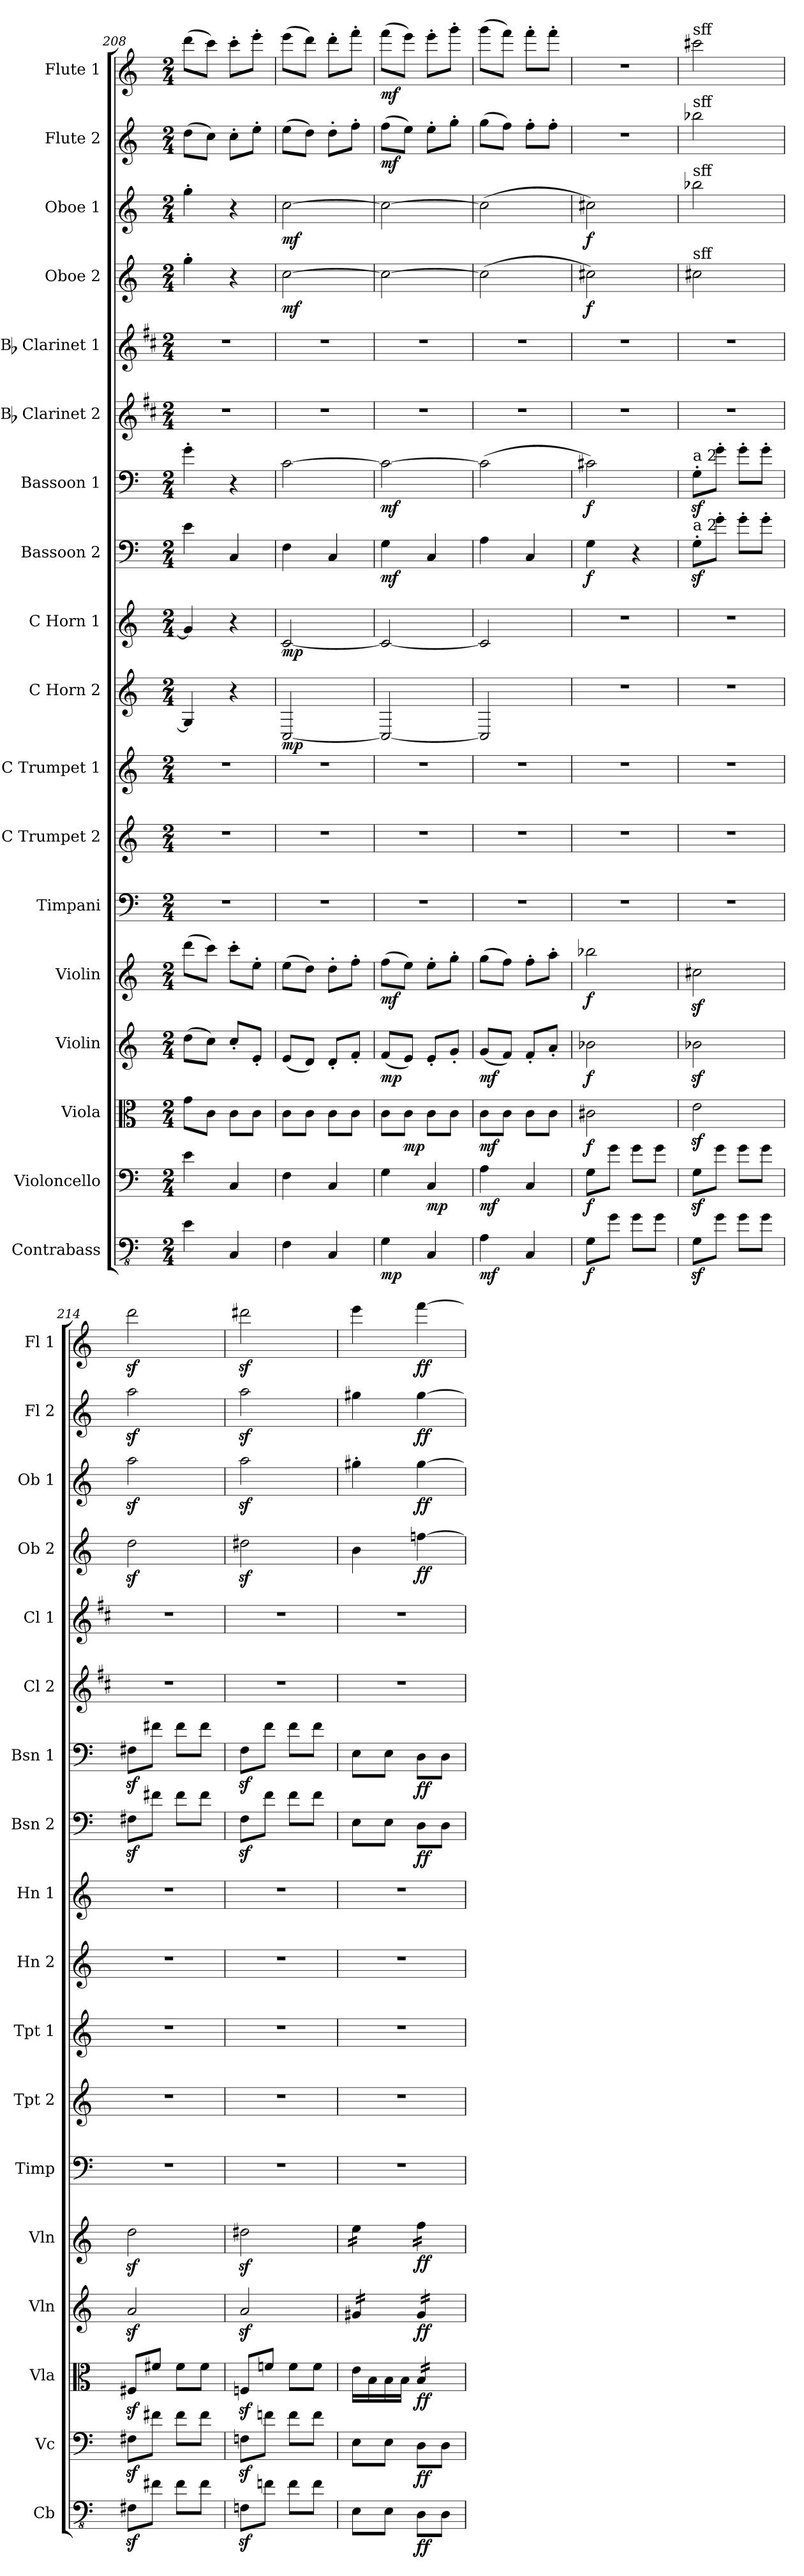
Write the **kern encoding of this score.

**kern	**dynam	**kern	**dynam	**kern	**dynam	**kern	**dynam	**kern	**dynam	**kern	**kern	**kern	**kern	**dynam	**kern	**dynam	**kern	**dynam	**kern	**dynam	**kern	**kern	**kern	**dynam	**kern	**dynam	**kern	**dynam	**kern	**dynam
*part18	*part18	*part17	*part17	*part16	*part16	*part15	*part15	*part14	*part14	*part13	*part12	*part11	*part10	*part10	*part9	*part9	*part8	*part8	*part7	*part7	*part6	*part5	*part4	*part4	*part3	*part3	*part2	*part2	*part1	*part1
*staff18	*staff18	*staff17	*staff17	*staff16	*staff16	*staff15	*staff15	*staff14	*staff14	*staff13	*staff12	*staff11	*staff10	*staff10	*staff9	*staff9	*staff8	*staff8	*staff7	*staff7	*staff6	*staff5	*staff4	*staff4	*staff3	*staff3	*staff2	*staff2	*staff1	*staff1
*I"Contrabass	*	*I"Violoncello	*	*I"Viola	*	*I"Violin	*	*I"Violin	*	*I"Timpani	*I"C Trumpet 2	*I"C Trumpet 1	*I"C Horn 2	*	*I"C Horn 1	*	*I"Bassoon 2	*	*I"Bassoon 1	*	*I"Bb Clarinet 2	*I"Bb Clarinet 1	*I"Oboe 2	*	*I"Oboe 1	*	*I"Flute 2	*	*I"Flute 1	*
*I'Cb	*	*I'Vc	*	*I'Vla	*	*I'Vln	*	*I'Vln	*	*I'Timp	*I'Tpt 2	*I'Tpt 1	*I'Hn 2	*	*I'Hn 1	*	*I'Bsn 2	*	*I'Bsn 1	*	*I'Cl 2	*I'Cl 1	*I'Ob 2	*	*I'Ob 1	*	*I'Fl 2	*	*I'Fl 1	*
*clefFv4	*	*clefF4	*	*clefC3	*	*clefG2	*	*clefG2	*	*clefF4	*clefG2	*clefG2	*clefG2	*	*clefG2	*	*clefF4	*	*clefF4	*	*clefG2	*clefG2	*clefG2	*	*clefG2	*	*clefG2	*	*clefG2	*
*	*	*	*	*	*	*	*	*	*	*	*	*	*ITrd7c12	*	*ITrd7c12	*	*	*	*	*	*ITrd1c2	*ITrd1c2	*	*	*	*	*	*	*	*
*k[]	*	*k[]	*	*k[]	*	*k[]	*	*k[]	*	*k[]	*k[]	*k[]	*k[]	*	*k[]	*	*k[]	*	*k[]	*	*k[]	*k[]	*k[]	*	*k[]	*	*k[]	*	*k[]	*
*M2/4	*	*M2/4	*	*M2/4	*	*M2/4	*	*M2/4	*	*M2/4	*M2/4	*M2/4	*M2/4	*	*M2/4	*	*M2/4	*	*M2/4	*	*M2/4	*M2/4	*M2/4	*	*M2/4	*	*M2/4	*	*M2/4	*
=208	=208	=208	=208	=208	=208	=208	=208	=208	=208	=208	=208	=208	=208	=208	=208	=208	=208	=208	=208	=208	=208	=208	=208	=208	=208	=208	=208	=208	=208	=208
4E	.	4e	.	8gL	.	(8ddL	.	(8dddL	.	2r	2r	2r	4GG/]	.	4G/]	.	4e	.	4g'	.	2r	2r	4gg'	.	4gg'	.	(8dd\L	.	(8ddd\L	.
.	.	.	.	8cJ	.	8ccJ)	.	8cccJ)	.	.	.	.	.	.	.	.	.	.	.	.	.	.	.	.	.	.	8cc\J)	.	8ccc\J)	.
4CC	.	4C	.	8cL	.	8cc'L	.	8ccc'L	.	.	.	.	4r	.	4r	.	4C	.	4r	.	.	.	4r	.	4r	.	8cc'\L	.	8ccc'\L	.
.	.	.	.	8cJ	.	8e'J	.	8ee'J	.	.	.	.	.	.	.	.	.	.	.	.	.	.	.	.	.	.	8ee'\J	.	8eee'\J	.
=209	=209	=209	=209	=209	=209	=209	=209	=209	=209	=209	=209	=209	=209	=209	=209	=209	=209	=209	=209	=209	=209	=209	=209	=209	=209	=209	=209	=209	=209	=209
!	!	!	!	!	!	!	!	!	!	!	!	!	!	!LO:DY:b	!	!LO:DY:b	!	!	!	!	!	!	!	!LO:DY:b	!	!LO:DY:b	!	!	!	!
4FF	.	4F	.	8cL	.	(8eL	.	(8eeL	.	2r	2r	2r	[2CC/	mp	[2C/	mp	4F	.	[2c	.	2r	2r	[2cc	mf	[2cc	mf	(8ee\L	.	(8eee\L	.
.	.	.	.	8cJ	.	8dJ)	.	8ddJ)	.	.	.	.	.	.	.	.	.	.	.	.	.	.	.	.	.	.	8dd\J)	.	8ddd\J)	.
4CC	.	4C	.	8cL	.	8d'L	.	8dd'L	.	.	.	.	.	.	.	.	4C	.	.	.	.	.	.	.	.	.	8dd'\L	.	8ddd'\L	.
.	.	.	.	8cJ	.	8f'J	.	8ff'J	.	.	.	.	.	.	.	.	.	.	.	.	.	.	.	.	.	.	8ff'\J	.	8fff'\J	.
=210	=210	=210	=210	=210	=210	=210	=210	=210	=210	=210	=210	=210	=210	=210	=210	=210	=210	=210	=210	=210	=210	=210	=210	=210	=210	=210	=210	=210	=210	=210
!	!LO:DY:b	!	!	!	!	!	!LO:DY:b	!	!LO:DY:b	!	!	!	!	!	!	!	!	!LO:DY:b	!	!LO:DY:b	!	!	!	!	!	!	!	!LO:DY:b	!	!LO:DY:b
4GG	mp	4G	.	8cL	.	(8fL	mp	(8ffL	mf	2r	2r	2r	2CC/_	.	2C/_	.	4G	mf	2c_	mf	2r	2r	2cc_	.	2cc_	.	(8ff\L	mf	(8fff\L	mf
!	!	!	!	!	!LO:DY:b	!	!	!	!	!	!	!	!	!	!	!	!	!	!	!	!	!	!	!	!	!	!	!	!	!
.	.	.	.	8cJ	mp	8eJ)	.	8eeJ)	.	.	.	.	.	.	.	.	.	.	.	.	.	.	.	.	.	.	8ee\J)	.	8eee\J)	.
!	!	!	!LO:DY:b	!	!	!	!	!	!	!	!	!	!	!	!	!	!	!	!	!	!	!	!	!	!	!	!	!	!	!
4CC	.	4C	mp	8cL	.	8e'L	.	8ee'L	.	.	.	.	.	.	.	.	4C	.	.	.	.	.	.	.	.	.	8ee'\L	.	8eee'\L	.
.	.	.	.	8cJ	.	8g'J	.	8gg'J	.	.	.	.	.	.	.	.	.	.	.	.	.	.	.	.	.	.	8gg'\J	.	8ggg'\J	.
=211	=211	=211	=211	=211	=211	=211	=211	=211	=211	=211	=211	=211	=211	=211	=211	=211	=211	=211	=211	=211	=211	=211	=211	=211	=211	=211	=211	=211	=211	=211
!	!LO:DY:b	!	!LO:DY:b	!	!LO:DY:b	!	!LO:DY:b	!	!	!	!	!	!	!	!	!	!	!	!	!	!	!	!	!	!	!	!	!	!	!
4AA	mf	4A	mf	8cL	mf	(8gL	mf	(8ggL	.	2r	2r	2r	2CC/]	.	2C/]	.	4A	.	(2c]	.	2r	2r	(2cc]	.	(2cc]	.	(8gg\L	.	(8ggg\L	.
.	.	.	.	8cJ	.	8fJ)	.	8ffJ)	.	.	.	.	.	.	.	.	.	.	.	.	.	.	.	.	.	.	8ff\J)	.	8fff\J)	.
4CC	.	4C	.	8cL	.	8f'L	.	8ff'L	.	.	.	.	.	.	.	.	4C	.	.	.	.	.	.	.	.	.	8ff'\L	.	8fff'\L	.
.	.	.	.	8cJ	.	8a'J	.	8aa'J	.	.	.	.	.	.	.	.	.	.	.	.	.	.	.	.	.	.	8ff'\J	.	8fff'\J	.
=212	=212	=212	=212	=212	=212	=212	=212	=212	=212	=212	=212	=212	=212	=212	=212	=212	=212	=212	=212	=212	=212	=212	=212	=212	=212	=212	=212	=212	=212	=212
!	!LO:DY:b	!	!LO:DY:b	!	!LO:DY:b	!	!LO:DY:b	!	!LO:DY:b	!	!	!	!	!	!	!	!	!LO:DY:b	!	!LO:DY:b	!	!	!	!LO:DY:b	!	!LO:DY:b	!	!	!	!
8GGL	f	8GL	f	2c#X	f	2b-X	f	2bb-X	f	2r	2r	2r	2r	.	2r	.	4G	f	2c#X)	f	2r	2r	2cc#X)	f	2cc#X)	f	2r	.	2r	.
8GJ	.	8gJ	.	.	.	.	.	.	.	.	.	.	.	.	.	.	.	.	.	.	.	.	.	.	.	.	.	.	.	.
8GL	.	8gL	.	.	.	.	.	.	.	.	.	.	.	.	.	.	4r	.	.	.	.	.	.	.	.	.	.	.	.	.
8GJ	.	8gJ	.	.	.	.	.	.	.	.	.	.	.	.	.	.	.	.	.	.	.	.	.	.	.	.	.	.	.	.
=213	=213	=213	=213	=213	=213	=213	=213	=213	=213	=213	=213	=213	=213	=213	=213	=213	=213	=213	=213	=213	=213	=213	=213	=213	=213	=213	=213	=213	=213	=213
!	!	!	!	!	!	!	!	!	!	!	!	!	!	!	!	!	!	!	!	!	!	!	!	!	!	!	!	!	!LO:TX:a:t=sff	!
!	!	!	!	!	!	!	!	!	!	!	!	!	!	!	!	!	!	!	!	!	!	!	!	!	!	!	!LO:TX:a:t=sff	!	!	!
!	!	!	!	!	!	!	!	!	!	!	!	!	!	!	!	!	!	!	!	!	!	!	!	!	!LO:TX:a:t=sff	!	!	!	!	!
!	!	!	!	!	!	!	!	!	!	!	!	!	!	!	!	!	!	!	!	!	!	!	!LO:TX:a:t=sff	!	!	!	!	!	!	!
!	!	!	!	!	!	!	!	!	!	!	!	!	!	!	!	!	!	!	!LO:TX:a:t=a 2	!	!	!	!	!	!	!	!	!	!	!
!	!	!	!	!	!	!	!	!	!	!	!	!	!	!	!	!	!LO:TX:a:t=a 2	!	!	!	!	!	!	!	!	!	!	!	!	!
8GGz<L	.	8Gz<L	.	2ez<	.	2b-Xz<	.	2cc#Xz<	.	2r	2r	2r	2r	.	2r	.	8Gz<'L	.	8Gz<'L	.	2r	2r	2cc#X\	.	2bb-X\	.	2bb-X\	.	2ccc#X\	.
8GJ	.	8gJ	.	.	.	.	.	.	.	.	.	.	.	.	.	.	8g'J	.	8g'J	.	.	.	.	.	.	.	.	.	.	.
8GL	.	8gL	.	.	.	.	.	.	.	.	.	.	.	.	.	.	8g'L	.	8g'L	.	.	.	.	.	.	.	.	.	.	.
8GJ	.	8gJ	.	.	.	.	.	.	.	.	.	.	.	.	.	.	8g'J	.	8g'J	.	.	.	.	.	.	.	.	.	.	.
=214	=214	=214	=214	=214	=214	=214	=214	=214	=214	=214	=214	=214	=214	=214	=214	=214	=214	=214	=214	=214	=214	=214	=214	=214	=214	=214	=214	=214	=214	=214
8FF#Xz<L	.	8F#Xz<L	.	8F#Xz<L	.	2az<	.	2ddz<	.	2r	2r	2r	2r	.	2r	.	8F#Xz<L	.	8F#Xz<L	.	2r	2r	2ddz<\	.	2aaz<\	.	2aaz<\	.	2dddz<\	.
8F#XJ	.	8f#XJ	.	8f#XJ	.	.	.	.	.	.	.	.	.	.	.	.	8f#XJ	.	8f#XJ	.	.	.	.	.	.	.	.	.	.	.
8F#L	.	8f#L	.	8f#L	.	.	.	.	.	.	.	.	.	.	.	.	8f#L	.	8f#L	.	.	.	.	.	.	.	.	.	.	.
8F#J	.	8f#J	.	8f#J	.	.	.	.	.	.	.	.	.	.	.	.	8f#J	.	8f#J	.	.	.	.	.	.	.	.	.	.	.
=215	=215	=215	=215	=215	=215	=215	=215	=215	=215	=215	=215	=215	=215	=215	=215	=215	=215	=215	=215	=215	=215	=215	=215	=215	=215	=215	=215	=215	=215	=215
8FFnz<L	.	8Fnz<L	.	8Fnz<L	.	2az<	.	2dd#Xz<	.	2r	2r	2r	2r	.	2r	.	8Fz<L	.	8Fz<L	.	2r	2r	2dd#Xz<\	.	2aaz<\	.	2aaz<\	.	2ddd#Xz<\	.
8FnJ	.	8fnJ	.	8fnJ	.	.	.	.	.	.	.	.	.	.	.	.	8fJ	.	8fJ	.	.	.	.	.	.	.	.	.	.	.
8FL	.	8fL	.	8fL	.	.	.	.	.	.	.	.	.	.	.	.	8fL	.	8fL	.	.	.	.	.	.	.	.	.	.	.
8FJ	.	8fJ	.	8fJ	.	.	.	.	.	.	.	.	.	.	.	.	8fJ	.	8fJ	.	.	.	.	.	.	.	.	.	.	.
=216	=216	=216	=216	=216	=216	=216	=216	=216	=216	=216	=216	=216	=216	=216	=216	=216	=216	=216	=216	=216	=216	=216	=216	=216	=216	=216	=216	=216	=216	=216
*	*	*	*	*	*	*tremolo	*	*	*	*	*	*	*	*	*	*	*	*	*	*	*	*	*	*	*	*	*	*	*	*
*	*	*	*	*	*	*	*	*tremolo	*	*	*	*	*	*	*	*	*	*	*	*	*	*	*	*	*	*	*	*	*	*
8EEL	.	8EL	.	16eLL	.	16g#XLL	.	16eeLL	.	2r	2r	2r	2r	.	2r	.	8EL	.	8EL	.	2r	2r	4b	.	4gg#X'	.	4gg#X	.	4eee	.
.	.	.	.	16B	.	16g#X	.	16ee	.	.	.	.	.	.	.	.	.	.	.	.	.	.	.	.	.	.	.	.	.	.
8EEJ	.	8EJ	.	16B	.	16g#X	.	16ee	.	.	.	.	.	.	.	.	8EJ	.	8EJ	.	.	.	.	.	.	.	.	.	.	.
.	.	.	.	16BJJ	.	16g#XJJ	.	16eeJJ	.	.	.	.	.	.	.	.	.	.	.	.	.	.	.	.	.	.	.	.	.	.
!	!LO:DY:b	!	!LO:DY:b	!	!LO:DY:b	!	!LO:DY:b	!	!LO:DY:b	!	!	!	!	!	!	!	!	!LO:DY:b	!	!LO:DY:b	!	!	!	!LO:DY:b	!	!LO:DY:b	!	!LO:DY:b	!	!LO:DY:b
*	*	*	*	*tremolo	*	*	*	*	*	*	*	*	*	*	*	*	*	*	*	*	*	*	*	*	*	*	*	*	*	*
8DDL	ff	8DL	ff	16BLL	ff	16g#LL	ff	16ffLL	ff	.	.	.	.	.	.	.	8DL	ff	8DL	ff	.	.	[4ffn	ff	[4gg#	ff	[4gg#	ff	[4fff	ff
.	.	.	.	16B	.	16g#	.	16ff	.	.	.	.	.	.	.	.	.	.	.	.	.	.	.	.	.	.	.	.	.	.
8DDJ	.	8DJ	.	16B	.	16g#	.	16ff	.	.	.	.	.	.	.	.	8DJ	.	8DJ	.	.	.	.	.	.	.	.	.	.	.
.	.	.	.	16BJJ	.	16g#JJ	.	16ffJJ	.	.	.	.	.	.	.	.	.	.	.	.	.	.	.	.	.	.	.	.	.	.
*	*	*	*	*	*	*	*	*Xtremolo	*	*	*	*	*	*	*	*	*	*	*	*	*	*	*	*	*	*	*	*	*	*
*	*	*	*	*	*	*Xtremolo	*	*	*	*	*	*	*	*	*	*	*	*	*	*	*	*	*	*	*	*	*	*	*	*
*	*	*	*	*Xtremolo	*	*	*	*	*	*	*	*	*	*	*	*	*	*	*	*	*	*	*	*	*	*	*	*	*	*
=	=	=	=	=	=	=	=	=	=	=	=	=	=	=	=	=	=	=	=	=	=	=	=	=	=	=	=	=	=	=
*-	*-	*-	*-	*-	*-	*-	*-	*-	*-	*-	*-	*-	*-	*-	*-	*-	*-	*-	*-	*-	*-	*-	*-	*-	*-	*-	*-	*-	*-	*-
